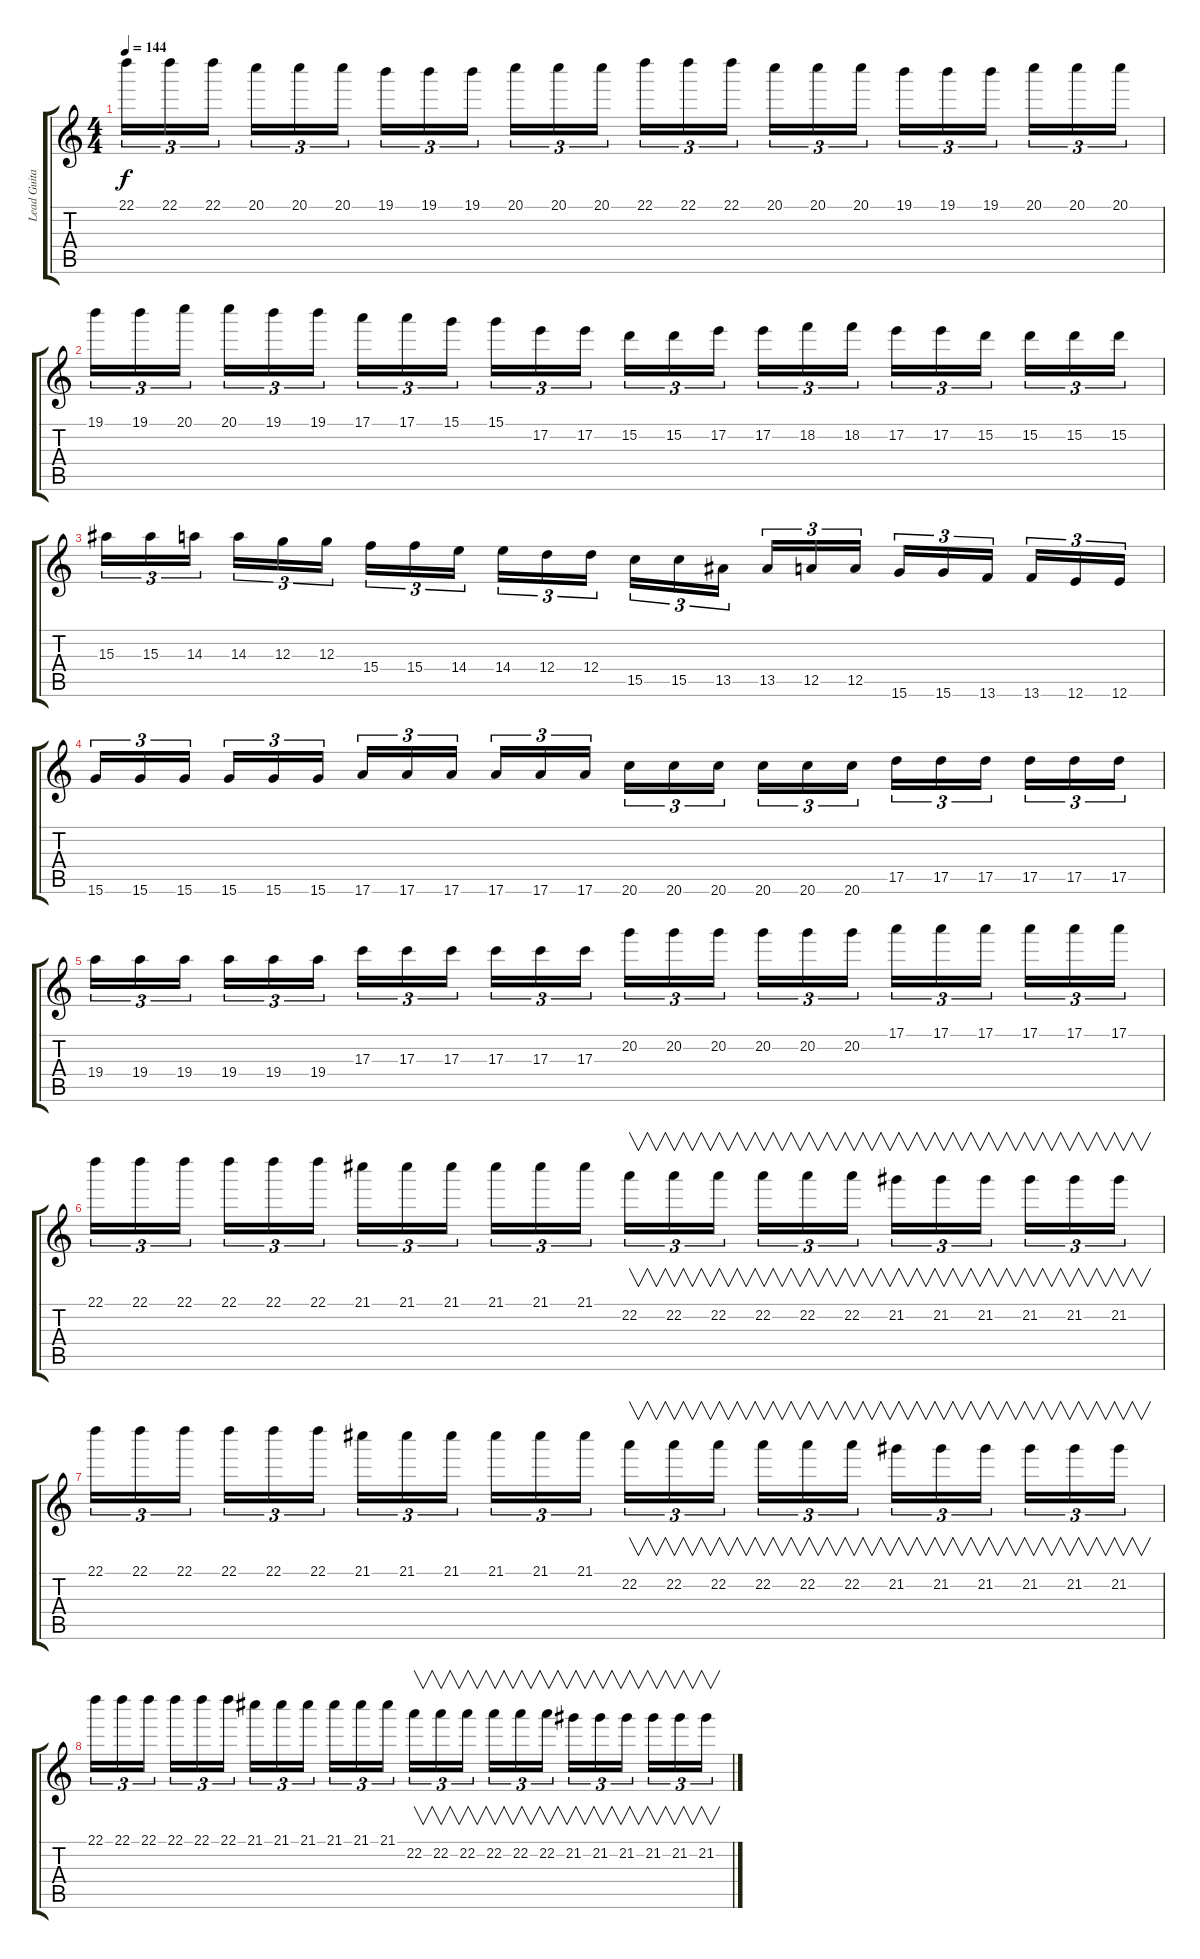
\track ("Lead Guitar" "Lead Guita") {instrument distortionguitar}
\staff {score tabs}
\tuning (E4 B3 G3 D3 A2 E2) {hide}
\ts (4 4)
\tempo 144
\clef g2
\ks c
22.1.16{tu (3 2) dy f} 22.1.16{tu (3 2)} 22.1.16{tu (3 2)} 20.1.16{tu (3 2)} 20.1.16{tu (3 2)} 20.1.16{tu (3 2)} 19.1.16{tu (3 2)} 19.1.16{tu (3 2)} 19.1.16{tu (3 2)} 20.1.16{tu (3 2)} 20.1.16{tu (3 2)} 20.1.16{tu (3 2)} 22.1.16{tu (3 2)} 22.1.16{tu (3 2)} 22.1.16{tu (3 2)} 20.1.16{tu (3 2)} 20.1.16{tu (3 2)} 20.1.16{tu (3 2)} 19.1.16{tu (3 2)} 19.1.16{tu (3 2)} 19.1.16{tu (3 2)} 20.1.16{tu (3 2)} 20.1.16{tu (3 2)} 20.1.16{tu (3 2)} |
19.1.16{tu (3 2)} 19.1.16{tu (3 2)} 20.1.16{tu (3 2)} 20.1.16{tu (3 2)} 19.1.16{tu (3 2)} 19.1.16{tu (3 2)} 17.1.16{tu (3 2)} 17.1.16{tu (3 2)} 15.1.16{tu (3 2)} 15.1.16{tu (3 2)} 17.2.16{tu (3 2)} 17.2.16{tu (3 2)} 15.2.16{tu (3 2)} 15.2.16{tu (3 2)} 17.2.16{tu (3 2)} 17.2.16{tu (3 2)} 18.2.16{tu (3 2)} 18.2.16{tu (3 2)} 17.2.16{tu (3 2)} 17.2.16{tu (3 2)} 15.2.16{tu (3 2)} 15.2.16{tu (3 2)} 15.2.16{tu (3 2)} 15.2.16{tu (3 2)} |
15.3.16{tu (3 2)} 15.3.16{tu (3 2)} 14.3.16{tu (3 2)} 14.3.16{tu (3 2)} 12.3.16{tu (3 2)} 12.3.16{tu (3 2)} 15.4.16{tu (3 2)} 15.4.16{tu (3 2)} 14.4.16{tu (3 2)} 14.4.16{tu (3 2)} 12.4.16{tu (3 2)} 12.4.16{tu (3 2)} 15.5.16{tu (3 2)} 15.5.16{tu (3 2)} 13.5.16{tu (3 2)} 13.5.16{tu (3 2)} 12.5.16{tu (3 2)} 12.5.16{tu (3 2)} 15.6.16{tu (3 2)} 15.6.16{tu (3 2)} 13.6.16{tu (3 2)} 13.6.16{tu (3 2)} 12.6.16{tu (3 2)} 12.6.16{tu (3 2)} |
15.6.16{tu (3 2)} 15.6.16{tu (3 2)} 15.6.16{tu (3 2)} 15.6.16{tu (3 2)} 15.6.16{tu (3 2)} 15.6.16{tu (3 2)} 17.6.16{tu (3 2)} 17.6.16{tu (3 2)} 17.6.16{tu (3 2)} 17.6.16{tu (3 2)} 17.6.16{tu (3 2)} 17.6.16{tu (3 2)} 20.6.16{tu (3 2)} 20.6.16{tu (3 2)} 20.6.16{tu (3 2)} 20.6.16{tu (3 2)} 20.6.16{tu (3 2)} 20.6.16{tu (3 2)} 17.5.16{tu (3 2)} 17.5.16{tu (3 2)} 17.5.16{tu (3 2)} 17.5.16{tu (3 2)} 17.5.16{tu (3 2)} 17.5.16{tu (3 2)} |
19.4.16{tu (3 2)} 19.4.16{tu (3 2)} 19.4.16{tu (3 2)} 19.4.16{tu (3 2)} 19.4.16{tu (3 2)} 19.4.16{tu (3 2)} 17.3.16{tu (3 2)} 17.3.16{tu (3 2)} 17.3.16{tu (3 2)} 17.3.16{tu (3 2)} 17.3.16{tu (3 2)} 17.3.16{tu (3 2)} 20.2.16{tu (3 2)} 20.2.16{tu (3 2)} 20.2.16{tu (3 2)} 20.2.16{tu (3 2)} 20.2.16{tu (3 2)} 20.2.16{tu (3 2)} 17.1.16{tu (3 2)} 17.1.16{tu (3 2)} 17.1.16{tu (3 2)} 17.1.16{tu (3 2)} 17.1.16{tu (3 2)} 17.1.16{tu (3 2)} |
22.1.16{tu (3 2)} 22.1.16{tu (3 2)} 22.1.16{tu (3 2)} 22.1.16{tu (3 2)} 22.1.16{tu (3 2)} 22.1.16{tu (3 2)} 21.1.16{tu (3 2)} 21.1.16{tu (3 2)} 21.1.16{tu (3 2)} 21.1.16{tu (3 2)} 21.1.16{tu (3 2)} 21.1.16{tu (3 2)} 22.2.16{v tu (3 2)} 22.2.16{v tu (3 2)} 22.2.16{v tu (3 2)} 22.2.16{v tu (3 2)} 22.2.16{v tu (3 2)} 22.2.16{v tu (3 2)} 21.2.16{v tu (3 2)} 21.2.16{v tu (3 2)} 21.2.16{v tu (3 2)} 21.2.16{v tu (3 2)} 21.2.16{v tu (3 2)} 21.2.16{v tu (3 2)} |
22.1.16{tu (3 2)} 22.1.16{tu (3 2)} 22.1.16{tu (3 2)} 22.1.16{tu (3 2)} 22.1.16{tu (3 2)} 22.1.16{tu (3 2)} 21.1.16{tu (3 2)} 21.1.16{tu (3 2)} 21.1.16{tu (3 2)} 21.1.16{tu (3 2)} 21.1.16{tu (3 2)} 21.1.16{tu (3 2)} 22.2.16{v tu (3 2)} 22.2.16{v tu (3 2)} 22.2.16{v tu (3 2)} 22.2.16{v tu (3 2)} 22.2.16{v tu (3 2)} 22.2.16{v tu (3 2)} 21.2.16{v tu (3 2)} 21.2.16{v tu (3 2)} 21.2.16{v tu (3 2)} 21.2.16{v tu (3 2)} 21.2.16{v tu (3 2)} 21.2.16{v tu (3 2)} |
22.1.16{tu (3 2)} 22.1.16{tu (3 2)} 22.1.16{tu (3 2)} 22.1.16{tu (3 2)} 22.1.16{tu (3 2)} 22.1.16{tu (3 2)} 21.1.16{tu (3 2)} 21.1.16{tu (3 2)} 21.1.16{tu (3 2)} 21.1.16{tu (3 2)} 21.1.16{tu (3 2)} 21.1.16{tu (3 2)} 22.2.16{v tu (3 2)} 22.2.16{v tu (3 2)} 22.2.16{v tu (3 2)} 22.2.16{v tu (3 2)} 22.2.16{v tu (3 2)} 22.2.16{v tu (3 2)} 21.2.16{v tu (3 2)} 21.2.16{v tu (3 2)} 21.2.16{v tu (3 2)} 21.2.16{v tu (3 2)} 21.2.16{v tu (3 2)} 21.2.16{v tu (3 2)}
